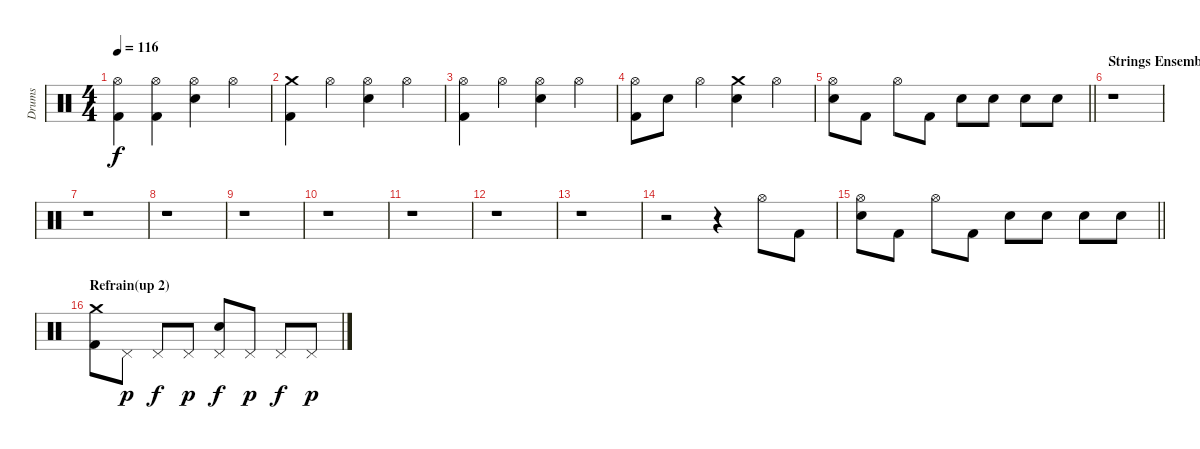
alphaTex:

\track ("Drums" "Drums") {instrument percussion}
\staff {score}
\articulation defaults
\ts (4 4)
\tempo 116
\clef neutral
\ks c
("Kick (hit) 2" "Hi-Hat (open)").4{dy f} ("Kick (hit) 2" "Hi-Hat (open)").4 ("Hi-Hat (open)" "Snare (hit) 2").4 "Hi-Hat (open)".4 |
("Kick (hit) 2" "Crash medium (hit)").4 "Hi-Hat (open)".4 ("Hi-Hat (open)" "Snare (hit) 2").4 "Hi-Hat (open)".4 |
("Kick (hit) 2" "Hi-Hat (open)").4 "Hi-Hat (open)".4 ("Hi-Hat (open)" "Snare (hit) 2").4 "Hi-Hat (open)".4 |
("Kick (hit) 2" "Hi-Hat (open)").8 "Snare (hit) 2".8 "Hi-Hat (open)".4 ("Crash medium (hit)" "Snare (hit) 2").4 "Hi-Hat (open)".4 |
\barLineRight lightlight
("Hi-Hat (open)" "Snare (hit) 2").8 "Kick (hit) 2".8 "Hi-Hat (open)".8 "Kick (hit) 2".8 "Snare (hit) 2".8 "Snare (hit) 2".8 "Snare (hit) 2".8 "Snare (hit) 2".8 |
\section ("" "Strings Ensemble")
r.1 |
r.1 |
r.1 |
r.1 |
r.1 |
r.1 |
r.1 |
r.1 |
r.2 r.4 "Hi-Hat (open)".8 "Kick (hit) 2".8 |
\barLineRight lightlight
("Hi-Hat (open)" "Snare (hit) 2").8 "Kick (hit) 2".8 "Hi-Hat (open)".8 "Kick (hit) 2".8 "Snare (hit) 2".8 "Snare (hit) 2".8 "Snare (hit) 2".8 "Snare (hit) 2".8 |
\section ("" "Refrain(up 2)")
("Kick (hit) 2" "Crash medium (hit)").8 "Pedal Hi-Hat (hit)".8{dy p} "Pedal Hi-Hat (hit)".8{dy f} "Pedal Hi-Hat (hit)".8{dy p} ("Pedal Hi-Hat (hit)" "Snare (hit) 2").8{dy f} "Pedal Hi-Hat (hit)".8{dy p} "Pedal Hi-Hat (hit)".8{dy f} "Pedal Hi-Hat (hit)".8{dy p}
